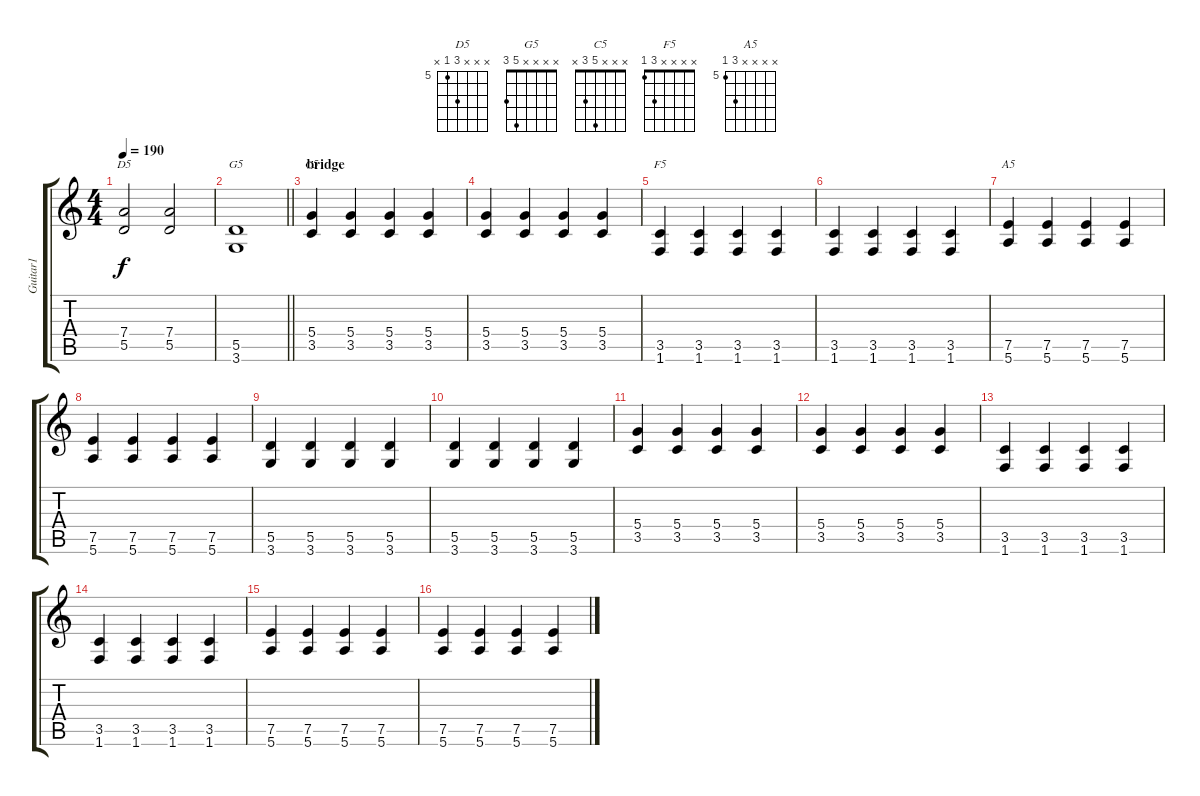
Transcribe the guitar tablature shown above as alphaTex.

\track ("Guitar1" "Guitar1") {instrument distortionguitar}
\staff {score tabs}
\tuning (E4 B3 G3 D3 A2 E2) {hide}
\chord ("D5" x x x 7 5 x) {firstfret 5}
\chord ("G5" x x x x 5 3)
\chord ("C5" x x x 5 3 x)
\chord ("F5" x x x x 3 1)
\chord ("A5" x x x x 7 5) {firstfret 5}
\ts (4 4)
\tempo 190
\clef g2
\ks c
(7.4 5.5).2{ch "D5" dy f} (7.4 5.5).2 |
\barLineRight lightlight
(5.5 3.6).1{ch "G5"} |
\section ("" "bridge")
(5.4 3.5).4{ch "C5"} (5.4 3.5).4 (5.4 3.5).4 (5.4 3.5).4 |
(5.4 3.5).4 (5.4 3.5).4 (5.4 3.5).4 (5.4 3.5).4 |
(3.5 1.6).4{ch "F5"} (3.5 1.6).4 (3.5 1.6).4 (3.5 1.6).4 |
(3.5 1.6).4 (3.5 1.6).4 (3.5 1.6).4 (3.5 1.6).4 |
(7.5 5.6).4{ch "A5"} (7.5 5.6).4 (7.5 5.6).4 (7.5 5.6).4 |
(7.5 5.6).4 (7.5 5.6).4 (7.5 5.6).4 (7.5 5.6).4 |
(5.5 3.6).4 (5.5 3.6).4 (5.5 3.6).4 (5.5 3.6).4 |
(5.5 3.6).4 (5.5 3.6).4 (5.5 3.6).4 (5.5 3.6).4 |
(5.4 3.5).4 (5.4 3.5).4 (5.4 3.5).4 (5.4 3.5).4 |
(5.4 3.5).4 (5.4 3.5).4 (5.4 3.5).4 (5.4 3.5).4 |
(3.5 1.6).4 (3.5 1.6).4 (3.5 1.6).4 (3.5 1.6).4 |
(3.5 1.6).4 (3.5 1.6).4 (3.5 1.6).4 (3.5 1.6).4 |
(7.5 5.6).4 (7.5 5.6).4 (7.5 5.6).4 (7.5 5.6).4 |
(7.5 5.6).4 (7.5 5.6).4 (7.5 5.6).4 (7.5 5.6).4
